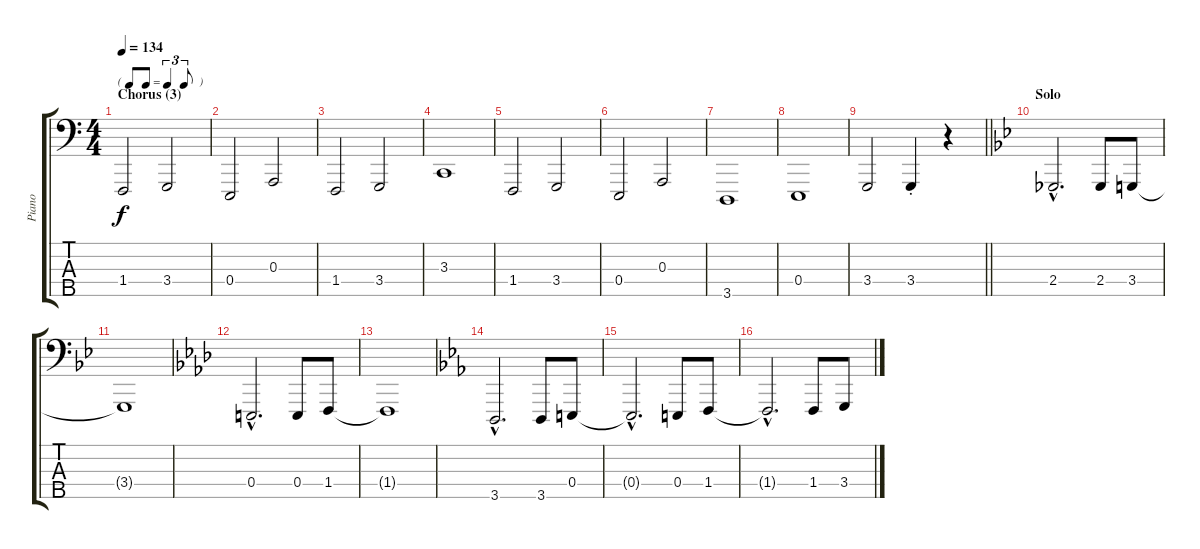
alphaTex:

\track ("Piano" "Piano") {instrument brightacousticpiano}
\staff {score tabs}
\tuning (G2 D2 A1 E1 B0) {hide}
\ts (4 4)
\tf triplet8th
\section ("" "Chorus (3)")
\tempo 134
\clef f4
\ks c
1.4.2{dy f} 3.4.2 |
0.4.2 0.3.2 |
1.4.2 3.4.2 |
3.3.1 |
1.4.2 3.4.2 |
0.4.2 0.3.2 |
3.5.1 |
0.4.1 |
\barLineRight lightlight
3.4.2 3.4{st}.4 r.4 |
\section ("" "Solo")
\ks gminor
2.4{hac}.2{d} 2.4.8 3.4.8 |
3.4{t}.1 |
\ks fminor
0.4{hac}.2{d} 0.4.8 1.4.8 |
1.4{t}.1 |
\ks eb
3.5{hac}.2{d} 3.5.8 0.4.8 |
0.4{hac t}.2{d} 0.4.8 1.4.8 |
1.4{hac t}.2{d} 1.4.8 3.4.8
